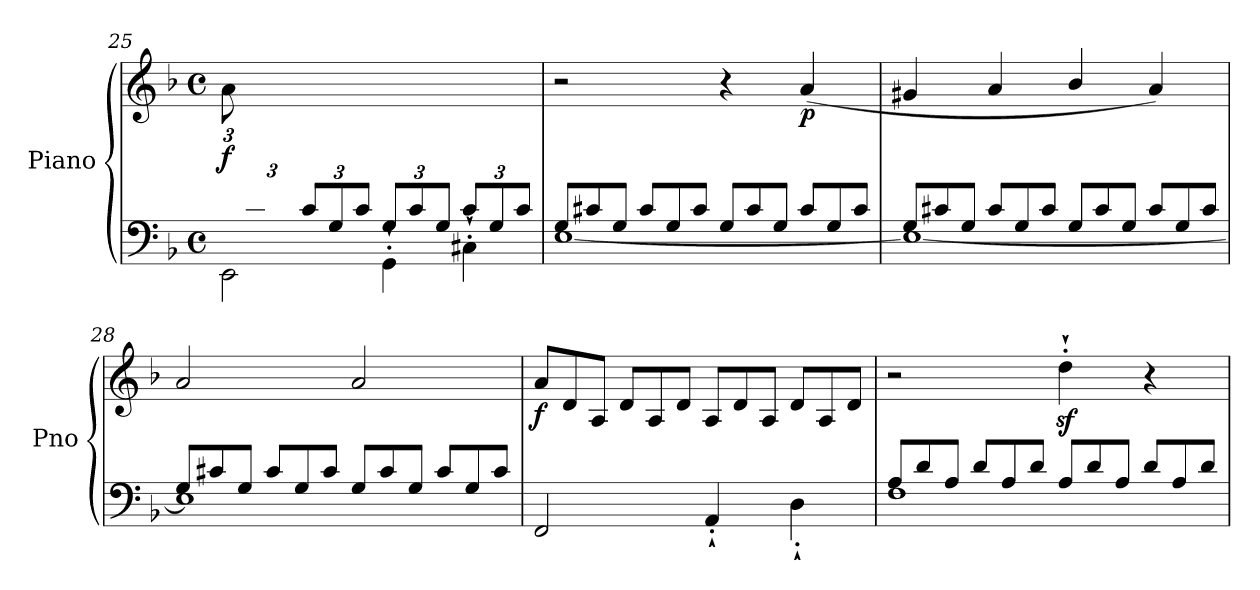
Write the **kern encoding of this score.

**kern	**kern	**dynam
*part1	*part1	*part1
*staff2	*staff1	*staff1/2
*I"Piano	*	*
*I'Pno	*	*
!!LO:LB:g=z
*clefF4	*clefG2	*
*k[b-]	*k[b-]	*
*M4/4	*M4/4	*
*met(c)	*met(c)	*
=25	=25	=25
*^	*	*
*	*^	*	*
*	*	*	*Xbrackettup	*
!	!	!	!	!LO:DY:a=2
12ryy	1ryy	2EE\	12a\L	f
12c#X/	.	.	12%11ryy	.
12G/J	.	.	.	.
*Xbrackettup	*	*	*	*
12c#/L	.	.	.	.
12G/	.	.	.	.
12c#/J	.	.	.	.
12G/L	.	4GG'`\	.	.
12c#/	.	.	.	.
12G/J	.	.	.	.
12c#/L	.	4C#X'`\	.	.
12G/	.	.	.	.
12c#/J	.	.	.	.
*v	*v	*v	*	*
=26	=26	=26
*Xtuplet	*	*
*^	*	*
12G/L	[1E	2r	.
12c#X/	.	.	.
12G/J	.	.	.
12c#/L	.	.	.
12G/	.	.	.
12c#/J	.	.	.
12G/L	.	4r	.
12c#/	.	.	.
12G/J	.	.	.
!	!	!	!LO:DY:b
12c#/L	.	(<4a/	p
12G/	.	.	.
12c#/J	.	.	.
=27	=27	=27	=27
12G/L	1E_	4g#X/	.
12c#X/	.	.	.
12G/J	.	.	.
12c#/L	.	4a/	.
12G/	.	.	.
12c#/J	.	.	.
12G/L	.	4b-/	.
12c#/	.	.	.
12G/J	.	.	.
12c#/L	.	4a/)	.
12G/	.	.	.
12c#/J	.	.	.
!!LO:LB:g=z
=28	=28	=28	=28
12G/L	1E]	2a/	.
12c#X/	.	.	.
12G/J	.	.	.
12c#/L	.	.	.
12G/	.	.	.
12c#/J	.	.	.
12G/L	.	2a/	.
12c#/	.	.	.
12G/J	.	.	.
12c#/L	.	.	.
12G/	.	.	.
12c#/J	.	.	.
=29	=29	=29	=29
*	*	*Xtuplet	*
!	!	!	!LO:DY:b
1ryy	2FF/	12a/L	f
.	.	12d/	.
.	.	12A/J	.
.	.	12d/L	.
.	.	12A/	.
.	.	12d/J	.
.	4AA'`/	12A/L	.
.	.	12d/	.
.	.	12A/J	.
.	4D'`\	12d/L	.
.	.	12A/	.
.	.	12d/J	.
=30	=30	=30	=30
12A/L	1F	2r	.
12d/	.	.	.
12A/J	.	.	.
12d/L	.	.	.
12A/	.	.	.
12d/J	.	.	.
12A/L	.	4ddz>'`\	.
12d/	.	.	.
12A/J	.	.	.
12d/L	.	4r	.
12A/	.	.	.
12d/J	.	.	.
*v	*v	*	*
=	=	=
*-	*-	*-
